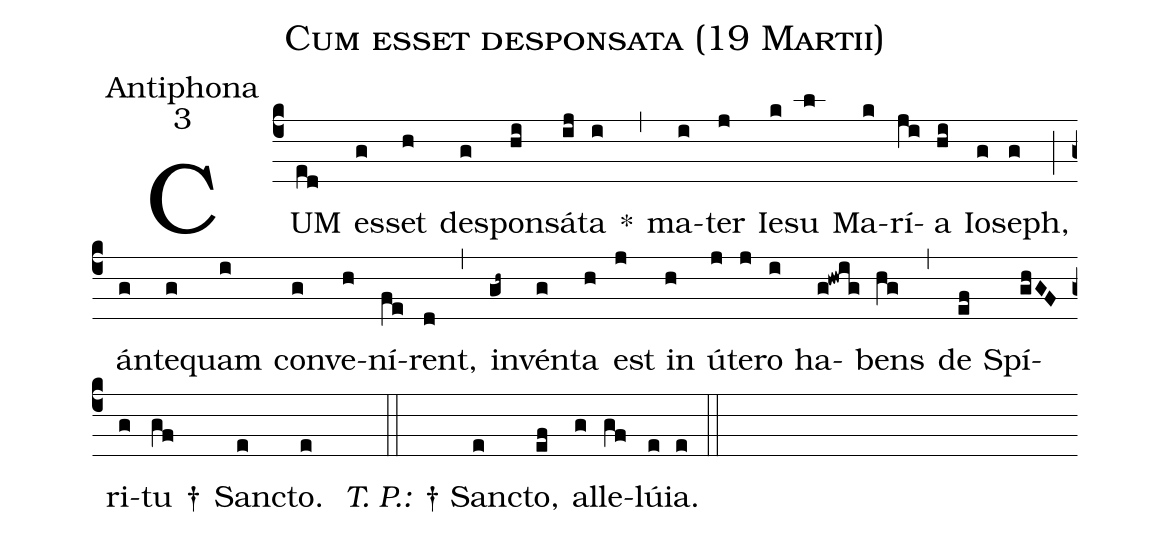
name:Cum esset desponsata (19 Martii);
office-part:Antiphona;
mode:3;
%%
(c4)CUM(ed) es(g)set(h) de(g)spon(hi)sá(ij)ta(i) *(,) ma(i)ter(j) Ie(k)su(l) Ma(k)rí(ji)a(hi) Io(g)seph,(g) (;) án(g)te(g)quam(i) con(g)ve(h)ní(fe)rent,(d) (,) in(gh~)vén(g)ta(h) est(j) in(h) ú(j)te(j)ro(i) ha(g!hwig)bens(hg) (,) de(ef) Spí(ghGF)ri(g)tu(gf) †() Sanc(e)to.(e) <i> T. P.:</i>(::) † San(e)cto,(ef) al(g)le(gf)lú(e)ia.(e) (::)
